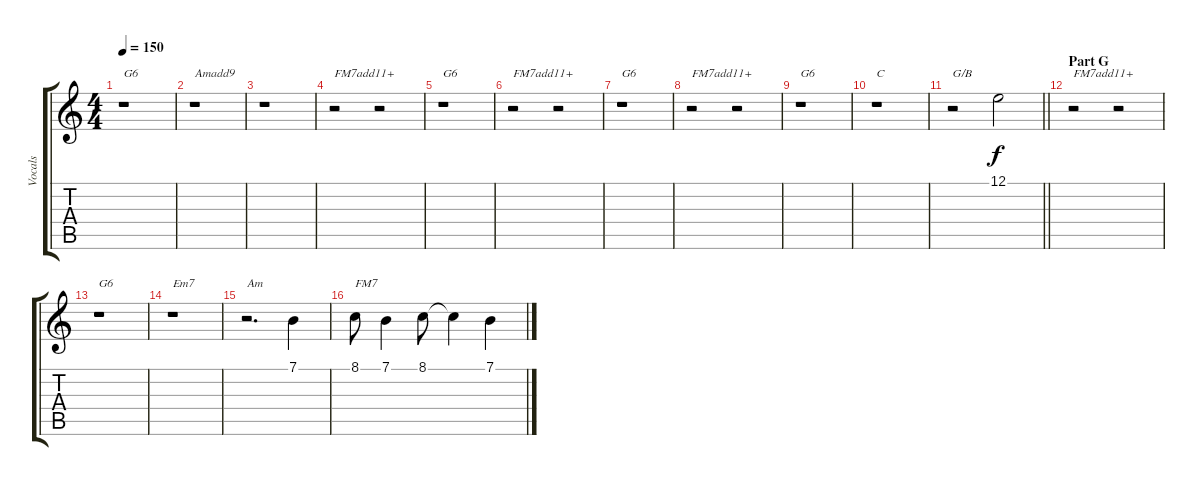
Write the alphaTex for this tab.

\track ("Vocals" "Vocals") {instrument trumpet}
\staff {score tabs}
\tuning (E4 B3 G3 D3 A2 E2) {hide}
\ts (4 4)
\tempo 150
\clef g2
\ks c
r.1{txt "G6" dy f} |
r.1{txt "Amadd9"} |
r.1 |
r.2{txt "FM7add11+"} r.2 |
r.1{txt "G6"} |
r.2{txt "FM7add11+"} r.2 |
r.1{txt "G6"} |
r.2{txt "FM7add11+"} r.2 |
r.1{txt "G6"} |
r.1{txt "C"} |
\barLineRight lightlight
r.2{txt "G/B"} 12.1.2 |
\section ("" "Part G")
r.2{txt "FM7add11+"} r.2 |
r.1{txt "G6"} |
r.1{txt "Em7"} |
r.2{d txt "Am"} 7.1.4 |
8.1.8{txt "FM7"} 7.1.4 8.1.8 8.1{t}.4 7.1.4
